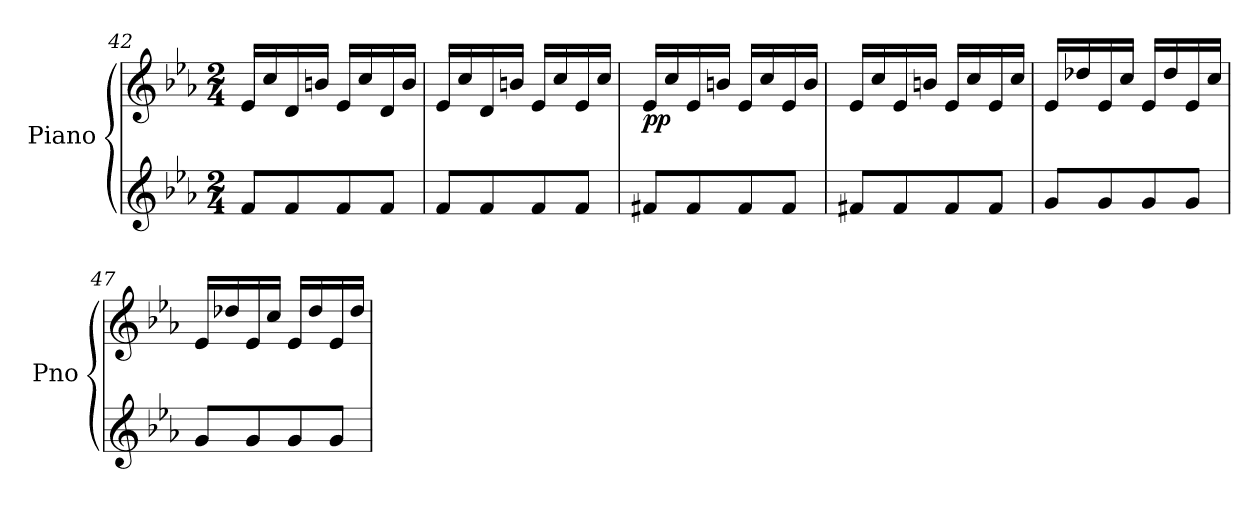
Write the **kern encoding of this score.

**kern	**kern	**dynam
*part1	*part1	*part1
*staff2	*staff1	*staff1/2
*I"Piano	*	*
*I'Pno	*	*
*clefG2	*clefG2	*
*k[b-e-a-]	*k[b-e-a-]	*
*M2/4	*M2/4	*
=42	=42	=42
!	!	!LO:DY:b
8f/L	16e-/LL	other-dynamics
.	16cc/	.
8f/	16d/	.
.	16bn/JJ	.
8f/	16e-/LL	.
.	16cc/	.
8f/J	16d/	.
.	16b/JJ	.
!!LO:LB:g=z
=43	=43	=43
8f/L	16e-/LL	.
.	16cc/	.
8f/	16d/	.
.	16bn/JJ	.
8f/	16e-/LL	.
.	16cc/	.
8f/J	16e-/	.
.	16cc/JJ	.
=44	=44	=44
!	!	!LO:DY:b
8f#X/L	16e-/LL	pp
.	16cc/	.
8f#/	16e-/	.
.	16bn/JJ	.
8f#/	16e-/LL	.
.	16cc/	.
8f#/J	16e-/	.
.	16b/JJ	.
=45	=45	=45
8f#X/L	16e-/LL	.
.	16cc/	.
8f#/	16e-/	.
.	16bn/JJ	.
8f#/	16e-/LL	.
.	16cc/	.
8f#/J	16e-/	.
.	16cc/JJ	.
=46	=46	=46
!	!	!LO:DY:a=2
8g/L	16e-/LL	other-dynamics
.	16dd-X/	.
8g/	16e-/	.
.	16cc/JJ	.
8g/	16e-/LL	.
.	16dd-/	.
8g/J	16e-/	.
.	16cc/JJ	.
=47	=47	=47
8g/L	16e-/LL	.
.	16dd-X/	.
8g/	16e-/	.
.	16cc/JJ	.
8g/	16e-/LL	.
.	16dd-/	.
8g/J	16e-/	.
.	16dd-/JJ	.
=	=	=
*-	*-	*-
